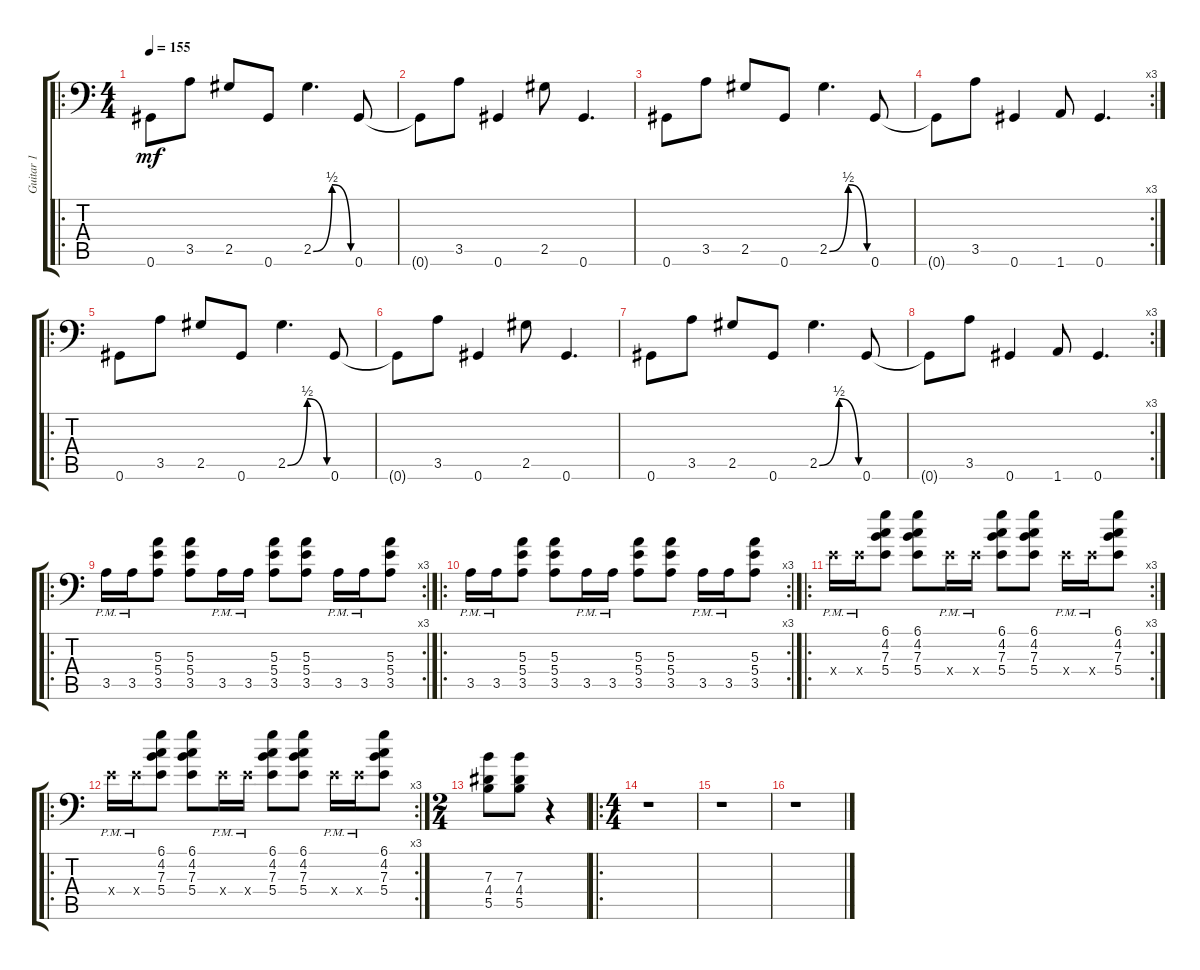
\track ("Guitar 1" "Guitar 1") {instrument distortionguitar}
\staff {score tabs}
\tuning (Db4 Ab3 E3 B2 Gb2 Ab1) {hide}
\ro
\ts (4 4)
\tempo 155
\clef f4
\ks c
0.6.8{dy mf} 3.5.8 2.5.8 0.6.8 2.5{be (custom 0 0 30 2 30 2 60 0 60 0)}.4{d} 0.6.8 |
0.6{t}.8 3.5.8 0.6.4 2.5.8 0.6.4{d} |
0.6.8 3.5.8 2.5.8 0.6.8 2.5{be (custom 0 0 30 2 30 2 60 0 60 0)}.4{d} 0.6.8 |
\rc 3
0.6{t}.8 3.5.8 0.6.4 1.6.8 0.6.4{d} |
\ro
0.6.8 3.5.8 2.5.8 0.6.8 2.5{be (custom 0 0 30 2 30 2 60 0 60 0)}.4{d} 0.6.8 |
0.6{t}.8 3.5.8 0.6.4 2.5.8 0.6.4{d} |
0.6.8 3.5.8 2.5.8 0.6.8 2.5{be (custom 0 0 30 2 30 2 60 0 60 0)}.4{d} 0.6.8 |
\rc 3
0.6{t}.8 3.5.8 0.6.4 1.6.8 0.6.4{d} |
\ro
\rc 3
3.5{pm}.16 3.5{pm}.16 (5.3 5.4 3.5).8 (5.3 5.4 3.5).8 3.5{pm}.16 3.5{pm}.16 (5.3 5.4 3.5).8 (5.3 5.4 3.5).8 3.5{pm}.16 3.5{pm}.16 (5.3 5.4 3.5).8 |
\ro
\rc 3
3.5{pm}.16 3.5{pm}.16 (5.3 5.4 3.5).8 (5.3 5.4 3.5).8 3.5{pm}.16 3.5{pm}.16 (5.3 5.4 3.5).8 (5.3 5.4 3.5).8 3.5{pm}.16 3.5{pm}.16 (5.3 5.4 3.5).8 |
\ro
\rc 3
5.4{pm x}.16 5.4{pm x}.16 (6.1 4.2 7.3 5.4).8 (6.1 4.2 7.3 5.4).8 5.4{pm x}.16 5.4{pm x}.16 (6.1 4.2 7.3 5.4).8 (6.1 4.2 7.3 5.4).8 5.4{pm x}.16 5.4{pm x}.16 (6.1 4.2 7.3 5.4).8 |
\ro
\rc 3
5.4{pm x}.16 5.4{pm x}.16 (6.1 4.2 7.3 5.4).8 (6.1 4.2 7.3 5.4).8 5.4{pm x}.16 5.4{pm x}.16 (6.1 4.2 7.3 5.4).8 (6.1 4.2 7.3 5.4).8 5.4{pm x}.16 5.4{pm x}.16 (6.1 4.2 7.3 5.4).8 |
\ts (2 4)
(7.3 4.4 5.5).8 (7.3 4.4 5.5).8 r.4 |
\ro
\ts (4 4)
r.1 |
r.1 |
r.1
